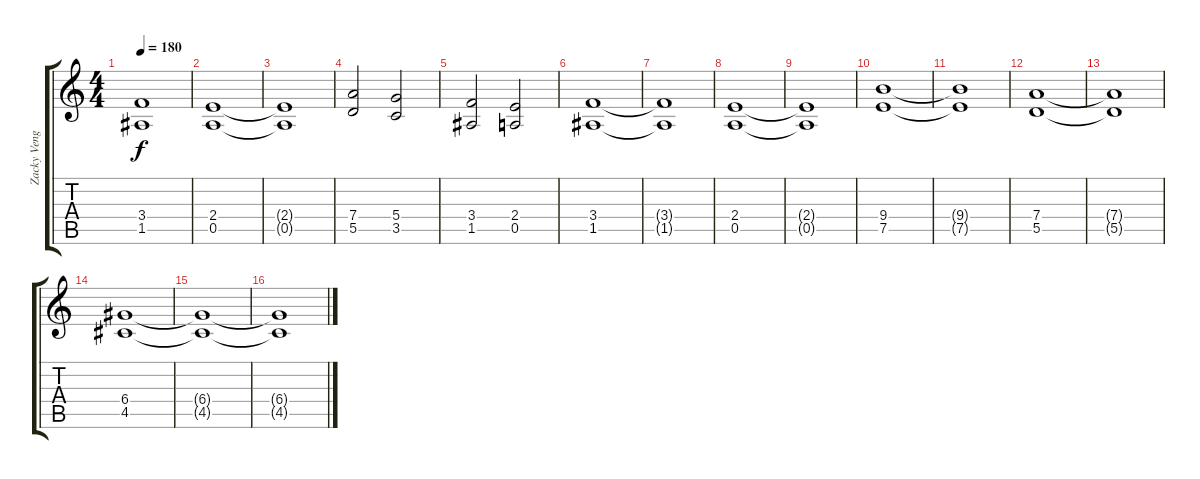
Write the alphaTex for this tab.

\track ("Zacky Vengeance" "Zacky Veng") {instrument distortionguitar}
\staff {score tabs}
\tuning (E4 B3 G3 D3 A2 D2) {hide}
\ts (4 4)
\tempo 180
\clef g2
\ks c
(3.4{t} 1.5{t}).1{dy f} |
(2.4 0.5).1 |
(2.4{t} 0.5{t}).1 |
(7.4 5.5).2 (5.4 3.5).2 |
(3.4 1.5).2 (2.4 0.5).2 |
(3.4 1.5).1 |
(3.4{t} 1.5{t}).1 |
(2.4 0.5).1 |
(2.4{t} 0.5{t}).1 |
(9.4 7.5).1 |
(9.4{t} 7.5{t}).1 |
(7.4 5.5).1 |
(7.4{t} 5.5{t}).1 |
(6.4 4.5).1 |
(6.4{t} 4.5{t}).1 |
(6.4{t} 4.5{t}).1
